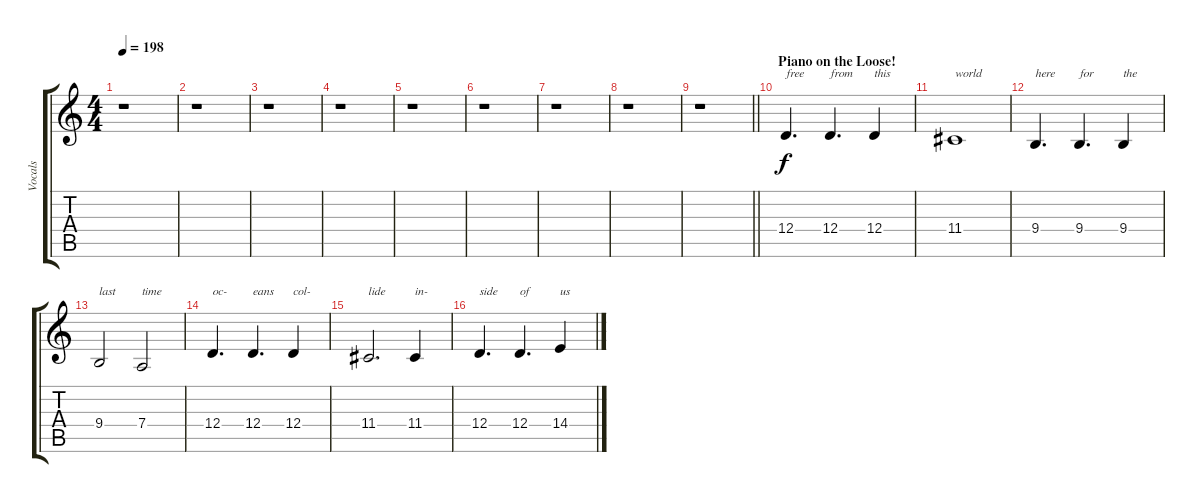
\track ("Vocals" "Vocals") {instrument altosax}
\staff {score tabs}
\tuning (E4 B3 G3 D3 A2 E2) {hide}
\ts (4 4)
\tempo 198
\clef g2
\ks c
r.1{dy fff} |
r.1 |
r.1 |
r.1 |
r.1 |
r.1 |
r.1 |
r.1 |
\barLineRight lightlight
r.1 |
\section ("" "Piano on the Loose!")
12.4.4{d txt "free" dy f} 12.4.4{d txt "from"} 12.4.4{txt "this"} |
11.4.1{txt "world"} |
9.4.4{d txt "here"} 9.4.4{d txt "for"} 9.4.4{txt "the"} |
9.4.2{txt "last"} 7.4.2{txt "time"} |
12.4.4{d txt "oc-"} 12.4.4{d txt "eans"} 12.4.4{txt "col-"} |
11.4.2{d txt "lide"} 11.4.4{txt "in-"} |
12.4.4{d txt "side"} 12.4.4{d txt "of"} 14.4.4{txt "us"}
